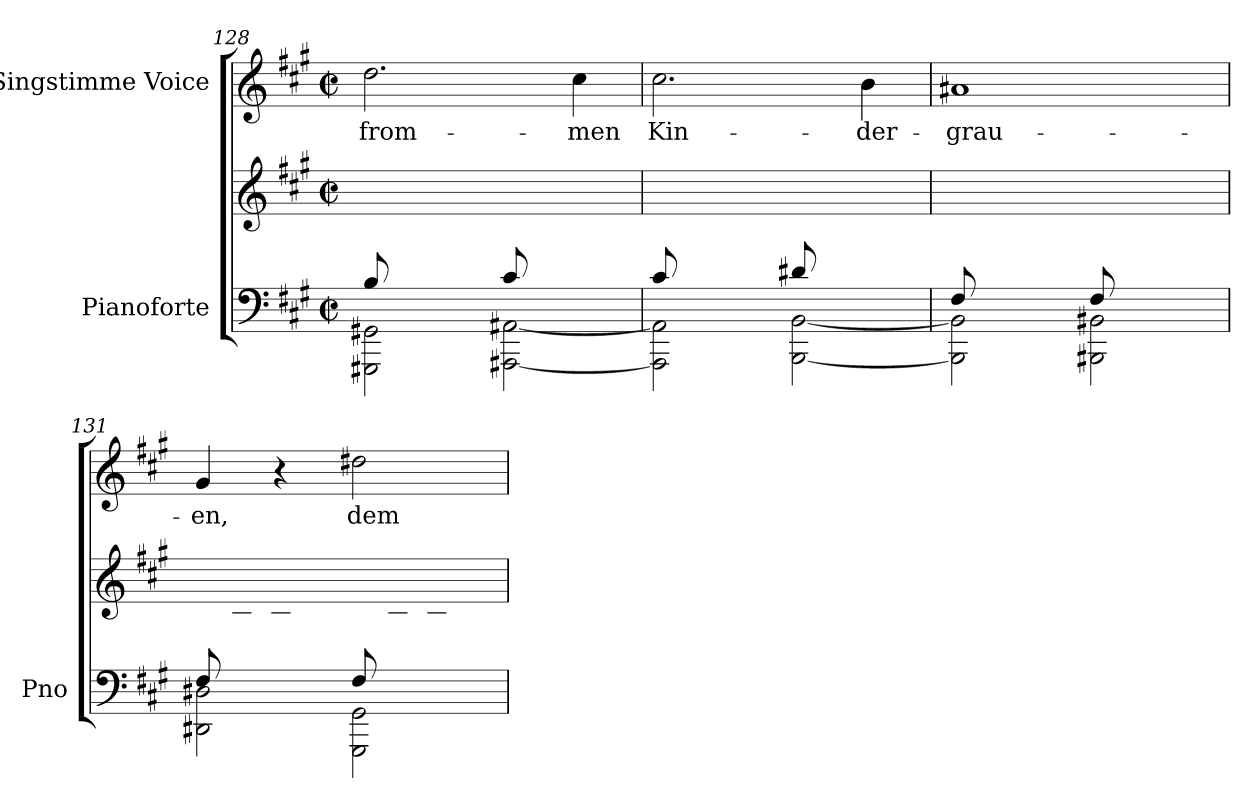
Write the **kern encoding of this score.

**kern	**kern	**kern	**text
*part2	*part2	*part1	*part1
*staff3	*staff2	*staff1	*staff1
*I"Pianoforte	*	*I"Singstimme Voice	*
*I'Pno	*	*	*
*clefF4	*clefG2	*clefG2	*
*k[f#c#g#]	*k[f#c#g#]	*k[f#c#g#]	*
*M2/2	*M2/2	*M2/2	*
*met(c|)	*met(c|)	*met(c|)	*
=128	=128	=128	=128
*^	*	*	*
8B/L	2GGG#X\ 2GG#X\	8ryy	2.dd\	from-
4.ryy	.	8e#X\	.	.
.	.	8e#\	.	.
.	.	8b\J	.	.
8c#/L	[2AAA#X\ [<2AA#X\	8ryy	.	.
4.ryy	.	8f#\	.	.
.	.	8f#\	4cc#\	-men
.	.	8a#X\J	.	.
=129	=129	=129	=129	=129
8c#/L	2AAA#\] 2AA#\]	8ryy	2.cc#\	Kin-
4.ryy	.	8f#\	.	.
.	.	8f#\	.	.
.	.	8a#X\J	.	.
8d#X/L	[2BBB\ [<2BB\	8ryy	.	.
4.ryy	.	8f#\	.	.
.	.	8f#\	4b\	-der-
.	.	8g#X\J	.	.
=130	=130	=130	=130	=130
8F#/L	2BBB\] 2BB\]	8ryy	1a#X	-grau-
4.ryy	.	8d#X\	.	.
.	.	8d#\	.	.
.	.	8f#\J	.	.
8F#/L	2BBB#X\ 2BB#X\	8ryy	.	.
4.ryy	.	8d#\	.	.
.	.	8d#\	.	.
.	.	8f#\J	.	.
=131	=131	=131	=131	=131
8F#/L	2DD#X\ 2D#X\	8ryy	4g#/	-en,
4.ryy	.	8B#X\	.	.
.	.	8B#\	4r	.
.	.	8f#\J	.	.
8F#/L	2GGG#\ 2GG#\	8ryy	2dd#X\	dem
4.ryy	.	8B#\	.	.
.	.	8B#\	.	.
.	.	8d#X\J	.	.
*v	*v	*	*	*
=	=	=	=
*-	*-	*-	*-
